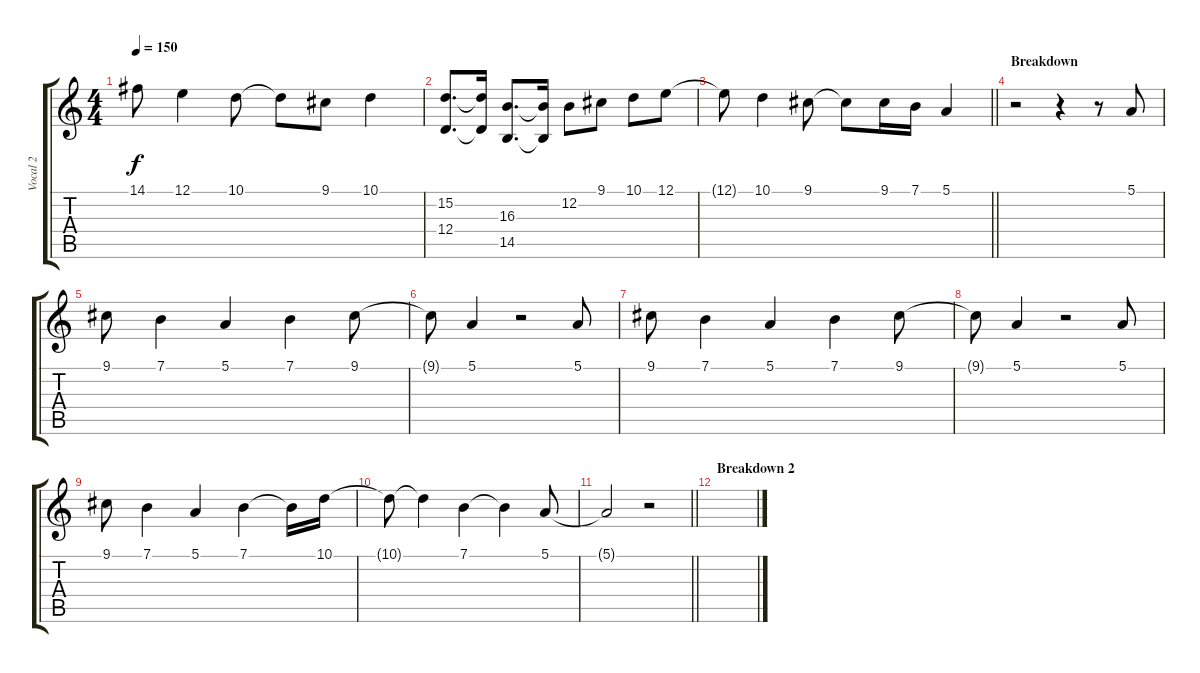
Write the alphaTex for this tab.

\track ("Vocal 2" "Vocal 2") {instrument lead2sawtooth}
\staff {score tabs}
\tuning (E4 B3 G3 D3 A2 E2) {hide}
\ts (4 4)
\tempo 150
\clef g2
\ks c
14.1{t}.8{dy f} 12.1.4 10.1.8 10.1{t}.8 9.1.8 10.1.4 |
(15.2 12.4).8{d} (15.2{t} 12.4{t}).16 (16.3 14.5).8{d} (16.3{t} 14.5{t}).16 12.2.8 9.1.8 10.1.8 12.1.8 |
\barLineRight lightlight
12.1{t}.8 10.1.4 9.1.8 9.1{t}.8 9.1.16 7.1.16 5.1.4 |
\section ("" "Breakdown")
r.2 r.4 r.8 5.1.8 |
9.1.8 7.1.4 5.1.4 7.1.4 9.1.8 |
9.1{t}.8 5.1.4 r.2 5.1.8 |
9.1.8 7.1.4 5.1.4 7.1.4 9.1.8 |
9.1{t}.8 5.1.4 r.2 5.1.8 |
9.1.8 7.1.4 5.1.4 7.1.4 7.1{t}.16 10.1.16 |
10.1{t}.8 10.1{t}.4 7.1.4 7.1{t}.4 5.1.8 |
\barLineRight lightlight
5.1{t}.2 r.2 |
\section ("" "Breakdown 2")
